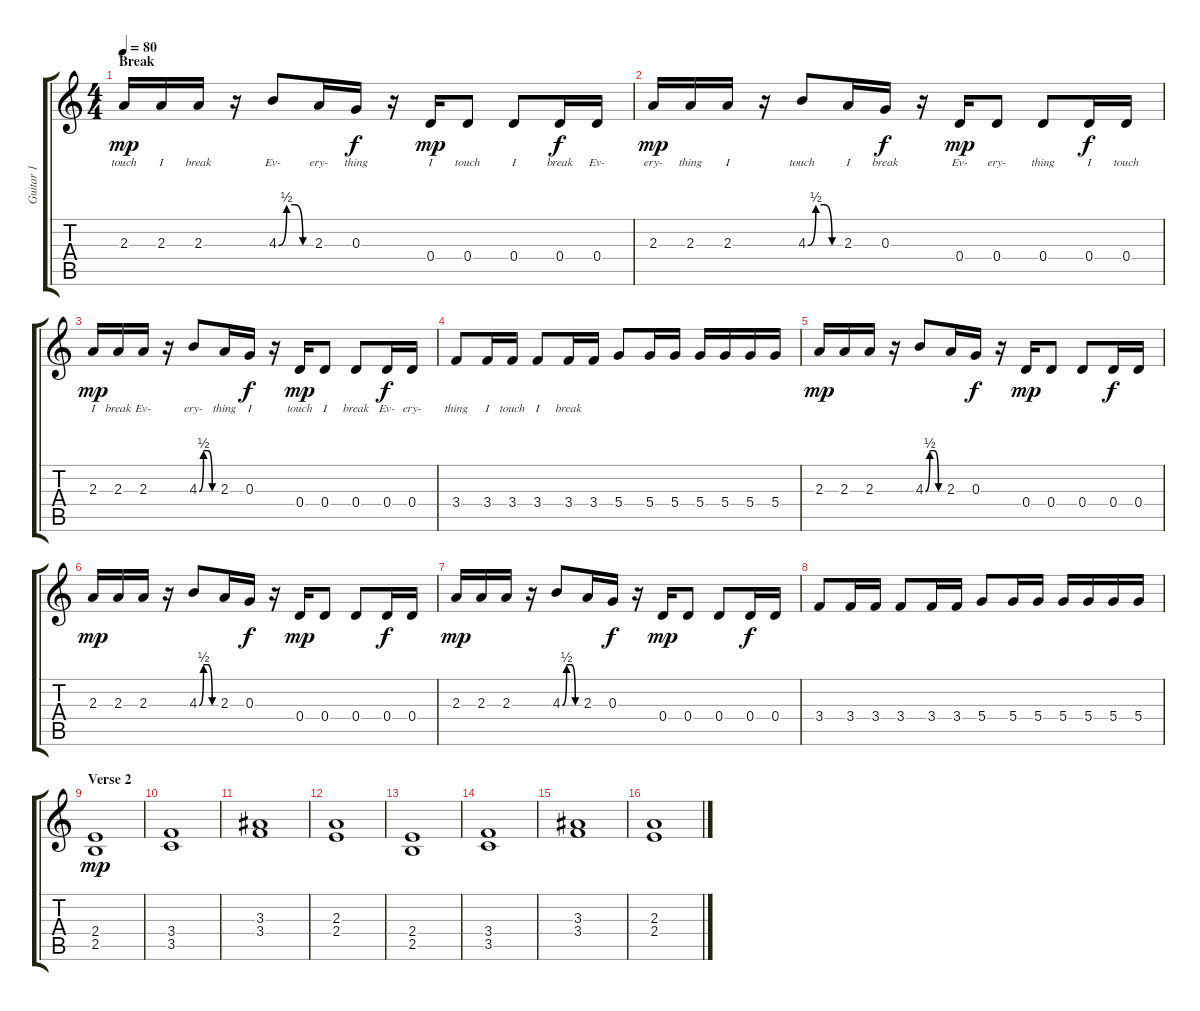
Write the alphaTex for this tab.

\track ("Guitar 1" "Guitar 1") {instrument overdrivenguitar}
\staff {score tabs}
\tuning (E4 B3 G3 D3 A2 E2) {hide}
\ts (4 4)
\section ("" "Break")
\tempo 80
\clef g2
\ks c
2.3.16{lyrics (0 "touch") lyrics (1 "") lyrics (2 "") lyrics (3 "") lyrics (4 "") dy mp} 2.3.16{lyrics (0 "I") lyrics (1 "") lyrics (2 "") lyrics (3 "") lyrics (4 "")} 2.3.16{lyrics (0 "break") lyrics (1 "") lyrics (2 "") lyrics (3 "") lyrics (4 "")} r.16 4.3{be (custom 0 0 15 2 30 2 45 0 60 0)}.8{lyrics (0 "Ev-") lyrics (1 "") lyrics (2 "") lyrics (3 "") lyrics (4 "")} 2.3.16{lyrics (0 "ery-") lyrics (1 "") lyrics (2 "") lyrics (3 "") lyrics (4 "")} 0.3.16{lyrics (0 "thing") lyrics (1 "") lyrics (2 "") lyrics (3 "") lyrics (4 "") dy f} r.16 0.4.16{lyrics (0 "I") lyrics (1 "") lyrics (2 "") lyrics (3 "") lyrics (4 "") dy mp} 0.4.8{lyrics (0 "touch") lyrics (1 "") lyrics (2 "") lyrics (3 "") lyrics (4 "")} 0.4.8{lyrics (0 "I") lyrics (1 "") lyrics (2 "") lyrics (3 "") lyrics (4 "")} 0.4.16{lyrics (0 "break") lyrics (1 "") lyrics (2 "") lyrics (3 "") lyrics (4 "") dy f} 0.4.16{lyrics (0 "Ev-") lyrics (1 "") lyrics (2 "") lyrics (3 "") lyrics (4 "")} |
2.3.16{lyrics (0 "ery-") lyrics (1 "") lyrics (2 "") lyrics (3 "") lyrics (4 "") dy mp} 2.3.16{lyrics (0 "thing") lyrics (1 "") lyrics (2 "") lyrics (3 "") lyrics (4 "")} 2.3.16{lyrics (0 "I") lyrics (1 "") lyrics (2 "") lyrics (3 "") lyrics (4 "")} r.16 4.3{be (custom 0 0 15 2 30 2 45 0 60 0)}.8{lyrics (0 "touch") lyrics (1 "") lyrics (2 "") lyrics (3 "") lyrics (4 "")} 2.3.16{lyrics (0 "I") lyrics (1 "") lyrics (2 "") lyrics (3 "") lyrics (4 "")} 0.3.16{lyrics (0 "break") lyrics (1 "") lyrics (2 "") lyrics (3 "") lyrics (4 "") dy f} r.16 0.4.16{lyrics (0 "Ev-") lyrics (1 "") lyrics (2 "") lyrics (3 "") lyrics (4 "") dy mp} 0.4.8{lyrics (0 "ery-") lyrics (1 "") lyrics (2 "") lyrics (3 "") lyrics (4 "")} 0.4.8{lyrics (0 "thing") lyrics (1 "") lyrics (2 "") lyrics (3 "") lyrics (4 "")} 0.4.16{lyrics (0 "I") lyrics (1 "") lyrics (2 "") lyrics (3 "") lyrics (4 "") dy f} 0.4.16{lyrics (0 "touch") lyrics (1 "") lyrics (2 "") lyrics (3 "") lyrics (4 "")} |
2.3.16{lyrics (0 "I") lyrics (1 "") lyrics (2 "") lyrics (3 "") lyrics (4 "") dy mp} 2.3.16{lyrics (0 "break") lyrics (1 "") lyrics (2 "") lyrics (3 "") lyrics (4 "")} 2.3.16{lyrics (0 "Ev-") lyrics (1 "") lyrics (2 "") lyrics (3 "") lyrics (4 "")} r.16 4.3{be (custom 0 0 15 2 30 2 45 0 60 0)}.8{lyrics (0 "ery-") lyrics (1 "") lyrics (2 "") lyrics (3 "") lyrics (4 "")} 2.3.16{lyrics (0 "thing") lyrics (1 "") lyrics (2 "") lyrics (3 "") lyrics (4 "")} 0.3.16{lyrics (0 "I") lyrics (1 "") lyrics (2 "") lyrics (3 "") lyrics (4 "") dy f} r.16 0.4.16{lyrics (0 "touch") lyrics (1 "") lyrics (2 "") lyrics (3 "") lyrics (4 "") dy mp} 0.4.8{lyrics (0 "I") lyrics (1 "") lyrics (2 "") lyrics (3 "") lyrics (4 "")} 0.4.8{lyrics (0 "break") lyrics (1 "") lyrics (2 "") lyrics (3 "") lyrics (4 "")} 0.4.16{lyrics (0 "Ev-") lyrics (1 "") lyrics (2 "") lyrics (3 "") lyrics (4 "") dy f} 0.4.16{lyrics (0 "ery-") lyrics (1 "") lyrics (2 "") lyrics (3 "") lyrics (4 "")} |
3.4.8{lyrics (0 "thing") lyrics (1 "") lyrics (2 "") lyrics (3 "") lyrics (4 "")} 3.4.16{lyrics (0 "I") lyrics (1 "") lyrics (2 "") lyrics (3 "") lyrics (4 "")} 3.4.16{lyrics (0 "touch") lyrics (1 "") lyrics (2 "") lyrics (3 "") lyrics (4 "")} 3.4.8{lyrics (0 "I") lyrics (1 "") lyrics (2 "") lyrics (3 "") lyrics (4 "")} 3.4.16{lyrics (0 "break") lyrics (1 "") lyrics (2 "") lyrics (3 "") lyrics (4 "")} 3.4.16 5.4.8 5.4.16 5.4.16 5.4.16 5.4.16 5.4.16 5.4.16 |
2.3.16{dy mp} 2.3.16 2.3.16 r.16 4.3{be (custom 0 0 15 2 30 2 45 0 60 0)}.8 2.3.16 0.3.16{dy f} r.16 0.4.16{dy mp} 0.4.8 0.4.8 0.4.16{dy f} 0.4.16 |
2.3.16{dy mp} 2.3.16 2.3.16 r.16 4.3{be (custom 0 0 15 2 30 2 45 0 60 0)}.8 2.3.16 0.3.16{dy f} r.16 0.4.16{dy mp} 0.4.8 0.4.8 0.4.16{dy f} 0.4.16 |
2.3.16{dy mp} 2.3.16 2.3.16 r.16 4.3{be (custom 0 0 15 2 30 2 45 0 60 0)}.8 2.3.16 0.3.16{dy f} r.16 0.4.16{dy mp} 0.4.8 0.4.8 0.4.16{dy f} 0.4.16 |
3.4.8 3.4.16 3.4.16 3.4.8 3.4.16 3.4.16 5.4.8 5.4.16 5.4.16 5.4.16 5.4.16 5.4.16 5.4.16 |
\section ("" "Verse 2")
(2.4 2.5).1{dy mp} |
(3.4 3.5).1 |
(3.3 3.4).1 |
(2.3 2.4).1 |
(2.4 2.5).1 |
(3.4 3.5).1 |
(3.3 3.4).1 |
(2.3 2.4).1
